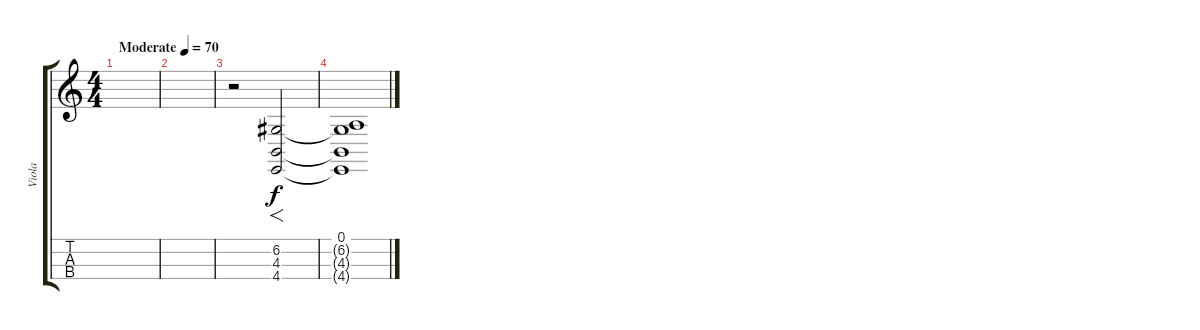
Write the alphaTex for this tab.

\track ("Viola" "Viola") {instrument viola}
\staff {score tabs}
\tuning (A3 D3 G2 C2) {hide}
\ts (4 4)
\tempo (70 "Moderate")
\clef g2
\ks c
|
|
r.2 (6.2 4.3 4.4).2{f} |
(0.1 6.2{t} 4.3{t} 4.4{t}).1
